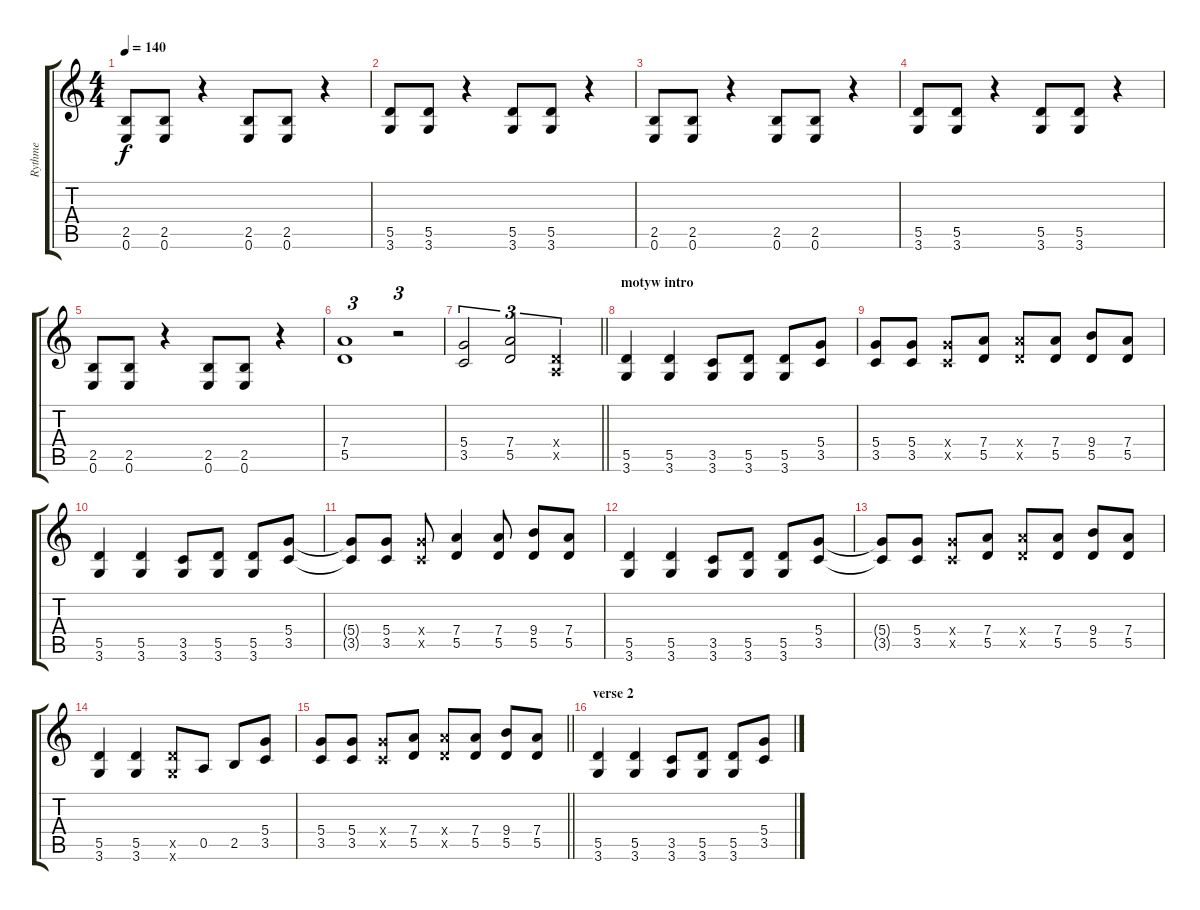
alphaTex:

\track ("Rythme" "Rythme") {instrument distortionguitar}
\staff {score tabs}
\tuning (E4 B3 G3 D3 A2 E2) {hide}
\ts (4 4)
\tempo 140
\clef g2
\ks c
(2.5 0.6).8{dy f} (2.5 0.6).8 r.4 (2.5 0.6).8 (2.5 0.6).8 r.4 |
(5.5 3.6).8 (5.5 3.6).8 r.4 (5.5 3.6).8 (5.5 3.6).8 r.4 |
(2.5 0.6).8 (2.5 0.6).8 r.4 (2.5 0.6).8 (2.5 0.6).8 r.4 |
(5.5 3.6).8 (5.5 3.6).8 r.4 (5.5 3.6).8 (5.5 3.6).8 r.4 |
(2.5 0.6).8 (2.5 0.6).8 r.4 (2.5 0.6).8 (2.5 0.6).8 r.4 |
(7.4 5.5).1{tu (3 2)} r.2{tu (3 2)} |
\barLineRight lightlight
(5.4 3.5).2{tu (3 2)} (7.4 5.5).2{tu (3 2)} (0.4{x} 0.5{x}).2{tu (3 2)} |
\section ("" "motyw intro")
(5.5 3.6).4{instrument electricguitarmuted} (5.5 3.6).4 (3.5 3.6).8 (5.5 3.6).8 (5.5 3.6).8 (5.4 3.5).8 |
(5.4 3.5).8 (5.4 3.5).8 (5.4{x} 3.5{x}).8 (7.4 5.5).8 (7.4{x} 5.5{x}).8 (7.4 5.5).8 (9.4 5.5).8 (7.4 5.5).8 |
(5.5 3.6).4 (5.5 3.6).4 (3.5 3.6).8 (5.5 3.6).8 (5.5 3.6).8 (5.4 3.5).8 |
(5.4{t} 3.5{t}).8 (5.4 3.5).8 (5.4{x} 3.5{x}).8 (7.4 5.5).4 (7.4 5.5).8 (9.4 5.5).8 (7.4 5.5).8 |
(5.5 3.6).4 (5.5 3.6).4 (3.5 3.6).8 (5.5 3.6).8 (5.5 3.6).8 (5.4 3.5).8 |
(5.4{t} 3.5{t}).8 (5.4 3.5).8 (5.4{x} 3.5{x}).8 (7.4 5.5).8 (7.4{x} 5.5{x}).8 (7.4 5.5).8 (9.4 5.5).8 (7.4 5.5).8 |
(5.5 3.6).4 (5.5 3.6).4 (5.5{x} 3.6{x}).8 0.5.8 2.5.8 (5.4 3.5).8 |
\barLineRight lightlight
(5.4 3.5).8 (5.4 3.5).8 (5.4{x} 3.5{x}).8 (7.4 5.5).8 (7.4{x} 5.5{x}).8 (7.4 5.5).8 (9.4 5.5).8 (7.4 5.5).8 |
\section ("" "verse 2")
(5.5 3.6).4 (5.5 3.6).4 (3.5 3.6).8 (5.5 3.6).8 (5.5 3.6).8 (5.4 3.5).8
